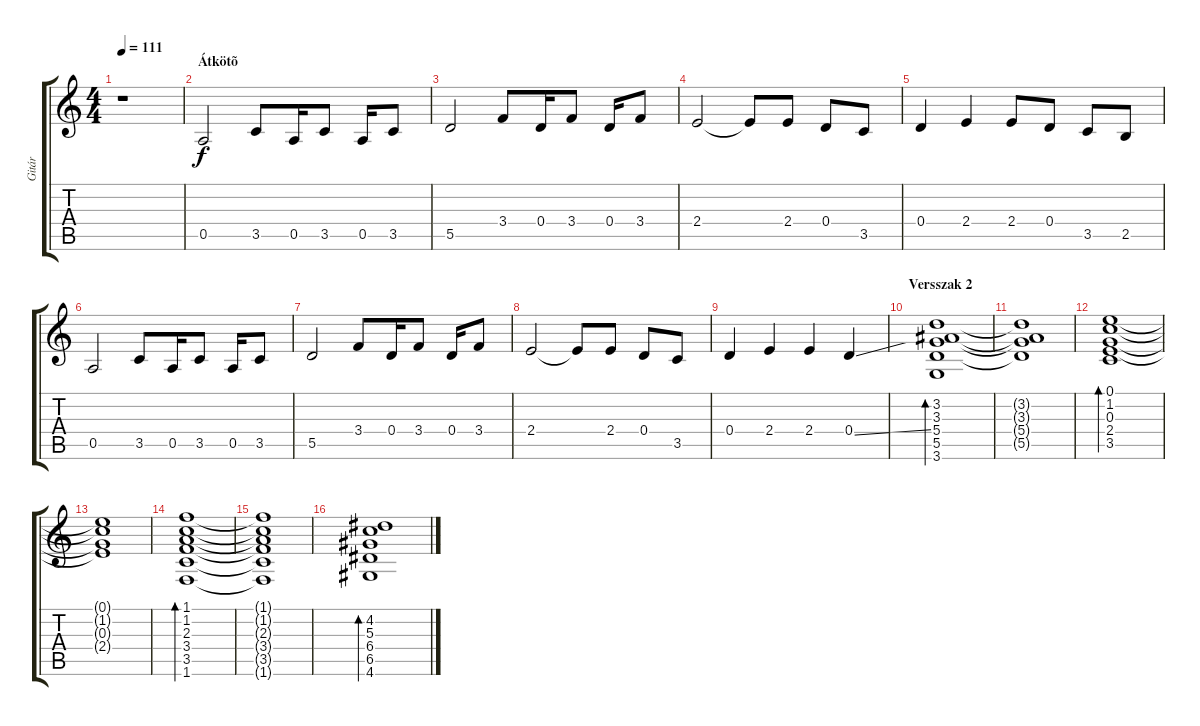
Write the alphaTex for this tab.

\track ("Gitár" "Gitár") {instrument electricguitarclean}
\staff {score tabs}
\tuning (E4 B3 G3 D3 A2 E2) {hide}
\ts (4 4)
\tempo 111
\clef g2
\ks c
r.1{dy f} |
\section ("" "Átkötõ")
0.5.2{volume 16} 3.5.8 0.5.16 3.5.8 0.5.16 3.5.8 |
5.5.2 3.4.8 0.4.16 3.4.8 0.4.16 3.4.8 |
2.4.2 2.4{t}.8 2.4.8 0.4.8 3.5.8 |
0.4.4 2.4.4 2.4.8 0.4.8 3.5.8 2.5.8 |
0.5.2 3.5.8 0.5.16 3.5.8 0.5.16 3.5.8 |
5.5.2 3.4.8 0.4.16 3.4.8 0.4.16 3.4.8 |
2.4.2 2.4{t}.8 2.4.8 0.4.8 3.5.8 |
0.4.4 2.4.4 2.4.4 0.4{ss}.4 |
\section ("" "Versszak 2")
(3.2 3.3 5.4 5.5 3.6).1{bd 480} |
(3.2{t} 3.3{t} 5.4{t} 5.5{t}).1 |
(0.1 1.2 0.3 2.4 3.5).1{bd 480} |
(0.1{t} 1.2{t} 0.3{t} 2.4{t}).1 |
(1.1 1.2 2.3 3.4 3.5 1.6).1{bd 480} |
(1.1{t} 1.2{t} 2.3{t} 3.4{t} 3.5{t} 1.6{t}).1 |
(4.2 5.3 6.4 6.5 4.6).1{bd 480}
